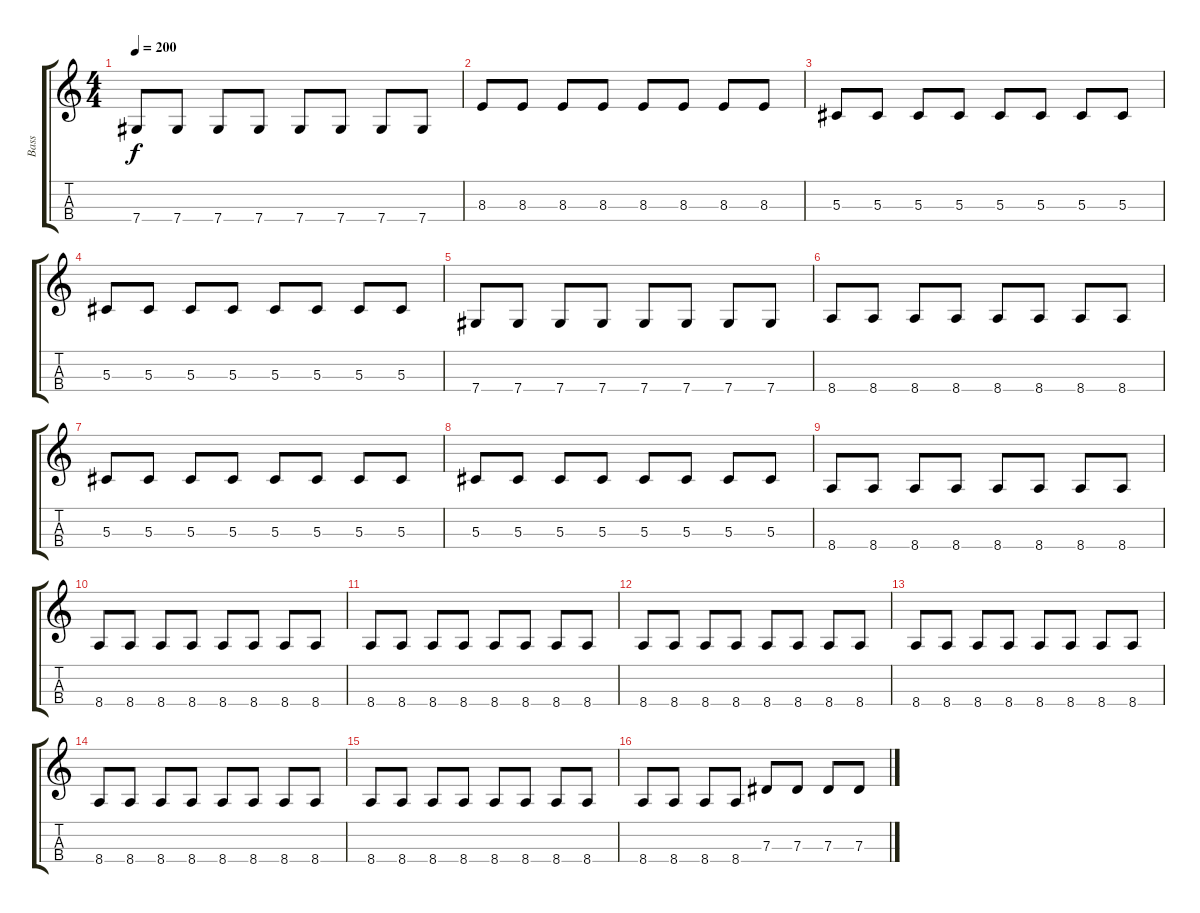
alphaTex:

\track ("Bass" "Bass") {instrument electricbasspick}
\staff {score tabs}
\tuning (Gb3 Db3 Ab2 Db2) {hide}
\ts (4 4)
\tempo 200
\clef g2
\ks c
7.4.8{dy f} 7.4.8 7.4.8 7.4.8 7.4.8 7.4.8 7.4.8 7.4.8 |
8.3.8 8.3.8 8.3.8 8.3.8 8.3.8 8.3.8 8.3.8 8.3.8 |
5.3.8 5.3.8 5.3.8 5.3.8 5.3.8 5.3.8 5.3.8 5.3.8 |
5.3.8 5.3.8 5.3.8 5.3.8 5.3.8 5.3.8 5.3.8 5.3.8 |
7.4.8 7.4.8 7.4.8 7.4.8 7.4.8 7.4.8 7.4.8 7.4.8 |
8.4.8 8.4.8 8.4.8 8.4.8 8.4.8 8.4.8 8.4.8 8.4.8 |
5.3.8 5.3.8 5.3.8 5.3.8 5.3.8 5.3.8 5.3.8 5.3.8 |
5.3.8 5.3.8 5.3.8 5.3.8 5.3.8 5.3.8 5.3.8 5.3.8 |
8.4.8 8.4.8 8.4.8 8.4.8 8.4.8 8.4.8 8.4.8 8.4.8 |
8.4.8 8.4.8 8.4.8 8.4.8 8.4.8 8.4.8 8.4.8 8.4.8 |
8.4.8 8.4.8 8.4.8 8.4.8 8.4.8 8.4.8 8.4.8 8.4.8 |
8.4.8 8.4.8 8.4.8 8.4.8 8.4.8 8.4.8 8.4.8 8.4.8 |
8.4.8 8.4.8 8.4.8 8.4.8 8.4.8 8.4.8 8.4.8 8.4.8 |
8.4.8 8.4.8 8.4.8 8.4.8 8.4.8 8.4.8 8.4.8 8.4.8 |
8.4.8 8.4.8 8.4.8 8.4.8 8.4.8 8.4.8 8.4.8 8.4.8 |
8.4.8 8.4.8 8.4.8 8.4.8 7.3.8 7.3.8 7.3.8 7.3.8
